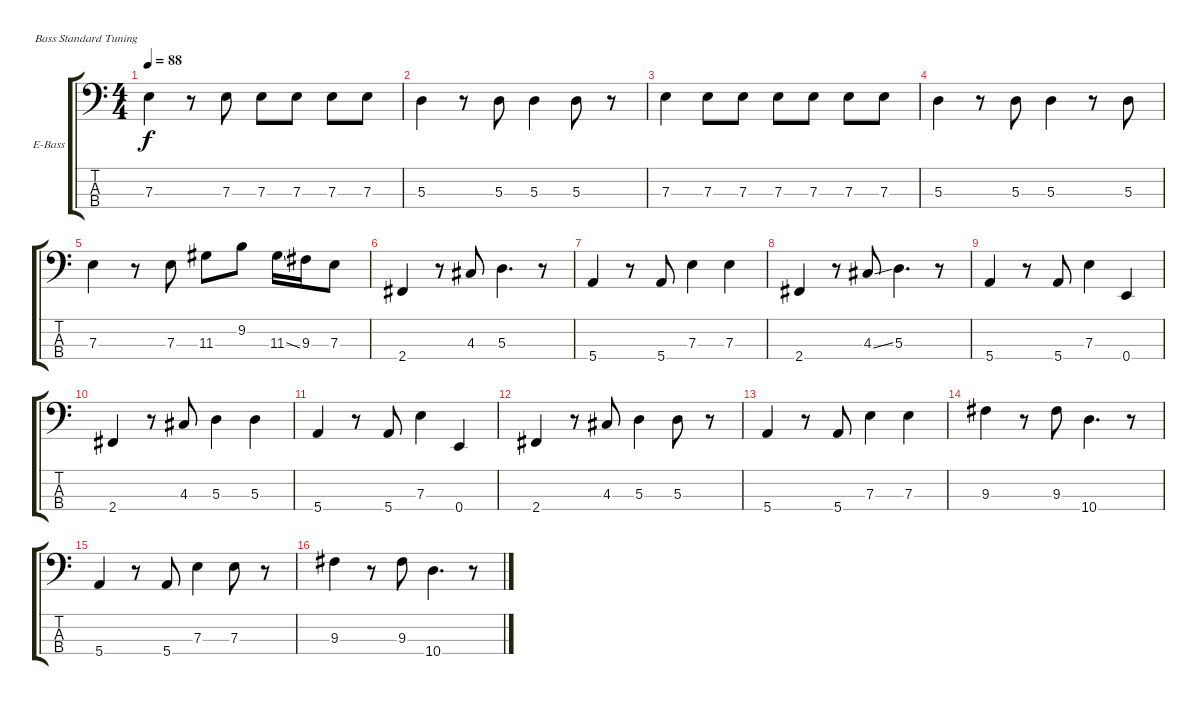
\bracketExtendMode groupsimilarinstruments
\firstSystemTrackNameOrientation horizontal
\otherSystemsTrackNameOrientation horizontal
\track ("Bass" "E-Bass") {instrument electricbassfinger}
\staff {score tabs}
\tuning (G2 D2 A1 E1)
\ts (4 4)
\tempo 88
\clef f4
\ks c
7.3.4{dy f} r.8 7.3.8 7.3.8 7.3.8 7.3.8 7.3.8 |
5.3.4 r.8 5.3.8 5.3.4 5.3.8 r.8 |
7.3.4 7.3.8 7.3.8 7.3.8 7.3.8 7.3.8 7.3.8 |
5.3.4 r.8 5.3.8 5.3.4 r.8 5.3.8 |
7.3.4 r.8 7.3.8 11.3.8 9.2.8 11.3{ss}.16 9.3.16 7.3.8 |
2.4.4 r.8 4.3.8 5.3.4{d} r.8 |
5.4.4 r.8 5.4.8 7.3.4 7.3.4 |
2.4.4 r.8 4.3{ss}.8 5.3.4{d} r.8 |
5.4.4 r.8 5.4.8 7.3.4 0.4.4 |
2.4.4 r.8 4.3.8 5.3.4 5.3.4 |
5.4.4 r.8 5.4.8 7.3.4 0.4.4 |
2.4.4 r.8 4.3.8 5.3.4 5.3.8 r.8 |
5.4.4 r.8 5.4.8 7.3.4 7.3.4 |
9.3.4 r.8 9.3.8 10.4.4{d} r.8 |
5.4.4 r.8 5.4.8 7.3.4 7.3.8 r.8 |
9.3.4 r.8 9.3.8 10.4.4{d} r.8
